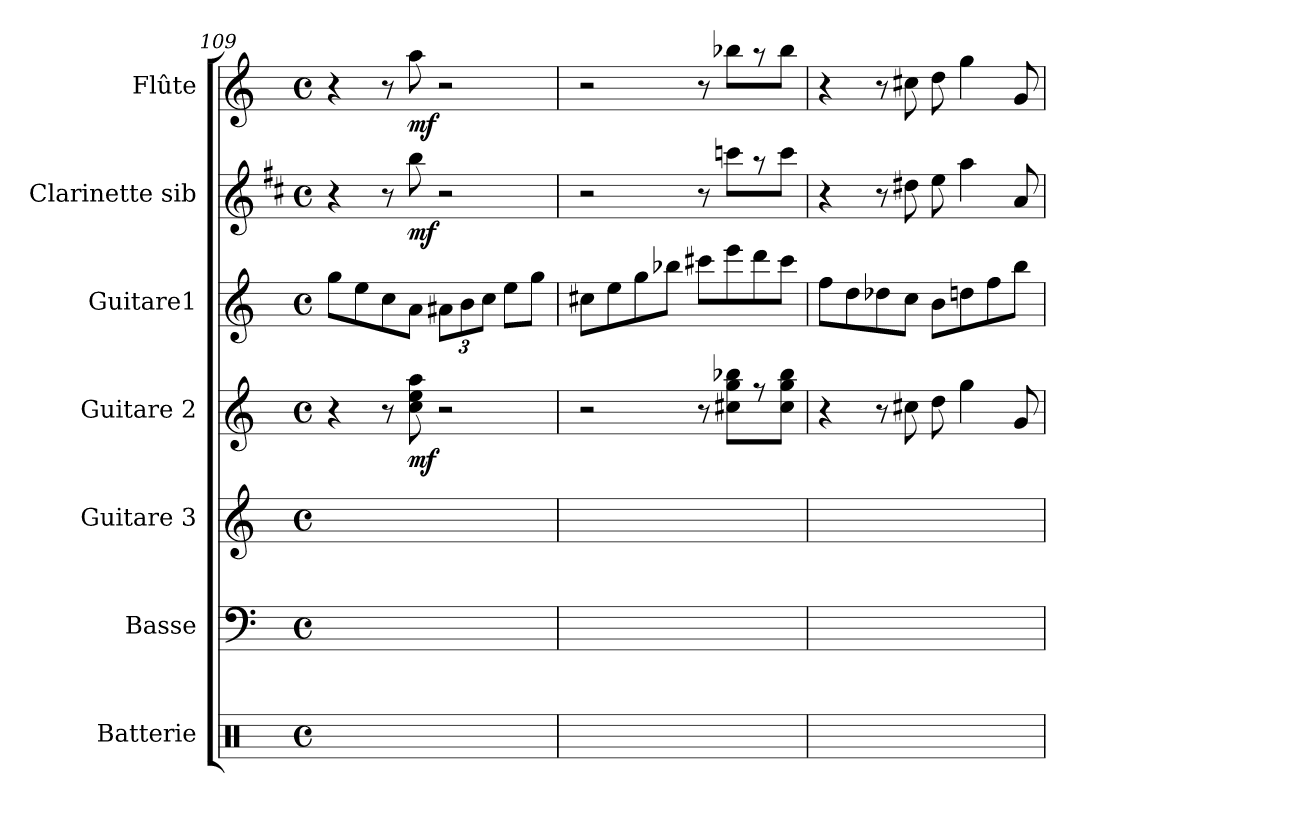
**kern	**kern	**kern	**kern	**dynam	**kern	**kern	**dynam	**kern	**dynam
*part7	*part6	*part5	*part4	*part4	*part3	*part2	*part2	*part1	*part1
*staff7	*staff6	*staff5	*staff4	*staff4	*staff3	*staff2	*staff2	*staff1	*staff1
*I"Batterie	*I"Basse	*I"Guitare 3	*I"Guitare 2	*	*I"Guitare1	*I"Clarinette sib	*	*I"Flûte	*
*I'Batt.	*I'B.ƒ.	*I'Gtr.ƒ. 3	*I'Gtr.ƒ. 2	*	*I'Gtr.ƒ. 1	*I'Cl. Sib	*	*I'Fl.	*
!!LO:PB:g=z
*clefX	*clefF4	*clefG2	*clefG2	*	*clefG2	*clefG2	*	*clefG2	*
*	*ITrd7c12	*ITrd7c12	*ITrd7c12	*	*ITrd7c12	*ITrd1c2	*	*	*
*k[]	*k[]	*k[]	*k[]	*	*k[]	*k[]	*	*k[]	*
*C:	*C:	*C:	*C:	*	*C:	*C:	*	*C:	*
*M4/4	*M4/4	*M4/4	*M4/4	*	*M4/4	*M4/4	*	*M4/4	*
*met(c)	*met(c)	*met(c)	*met(c)	*	*met(c)	*met(c)	*	*met(c)	*
=109	=109	=109	=109	=109	=109	=109	=109	=109	=109
1Rggyy	1Cyy	1Cyy	4r	.	8g\L	4r	.	4r	.
.	.	.	.	.	8e\	.	.	.	.
.	.	.	8r	.	8c\	8r	.	8r	.
!	!	!	!	!LO:DY:b	!	!	!LO:DY:b	!	!LO:DY:b
.	.	.	8c\ 8e\ 8a\	mf	8A\J	8aa\	mf	8aa\	mf
.	.	.	2r	.	12A#X\L	2r	.	2r	.
.	.	.	.	.	12B\	.	.	.	.
.	.	.	.	.	12c\J	.	.	.	.
.	.	.	.	.	8e\L	.	.	.	.
.	.	.	.	.	8g\J	.	.	.	.
=110	=110	=110	=110	=110	=110	=110	=110	=110	=110
1Rggyy	1Cyy	1Cyy	2r	.	8c#X\L	2r	.	2r	.
.	.	.	.	.	8e\	.	.	.	.
.	.	.	.	.	8g\	.	.	.	.
.	.	.	.	.	8b-X\J	.	.	.	.
.	.	.	8r	.	8cc#X\L	8r	.	8r	.
.	.	.	8c#X\ 8g\ 8b-X\L	.	8ee\	8bb-X\L	.	8bb-X\L	.
.	.	.	8r	.	8dd\	8r	.	8r	.
.	.	.	8c#\ 8g\ 8b-\J	.	8cc#\J	8bb-\J	.	8bb-\J	.
=111	=111	=111	=111	=111	=111	=111	=111	=111	=111
1Rggyy	1Cyy	1Cyy	4r	.	8f\L	4r	.	4r	.
.	.	.	.	.	8d\	.	.	.	.
.	.	.	8r	.	8d-X\	8r	.	8r	.
.	.	.	8c#X\	.	8c\J	8cc#X\	.	8cc#X\	.
.	.	.	8d\	.	8B\L	8dd\	.	8dd\	.
.	.	.	4g\	.	8dn\	4gg\	.	4gg\	.
.	.	.	.	.	8f\	.	.	.	.
.	.	.	8G/	.	8b\J	8g/	.	8g/	.
=	=	=	=	=	=	=	=	=	=
*-	*-	*-	*-	*-	*-	*-	*-	*-	*-
